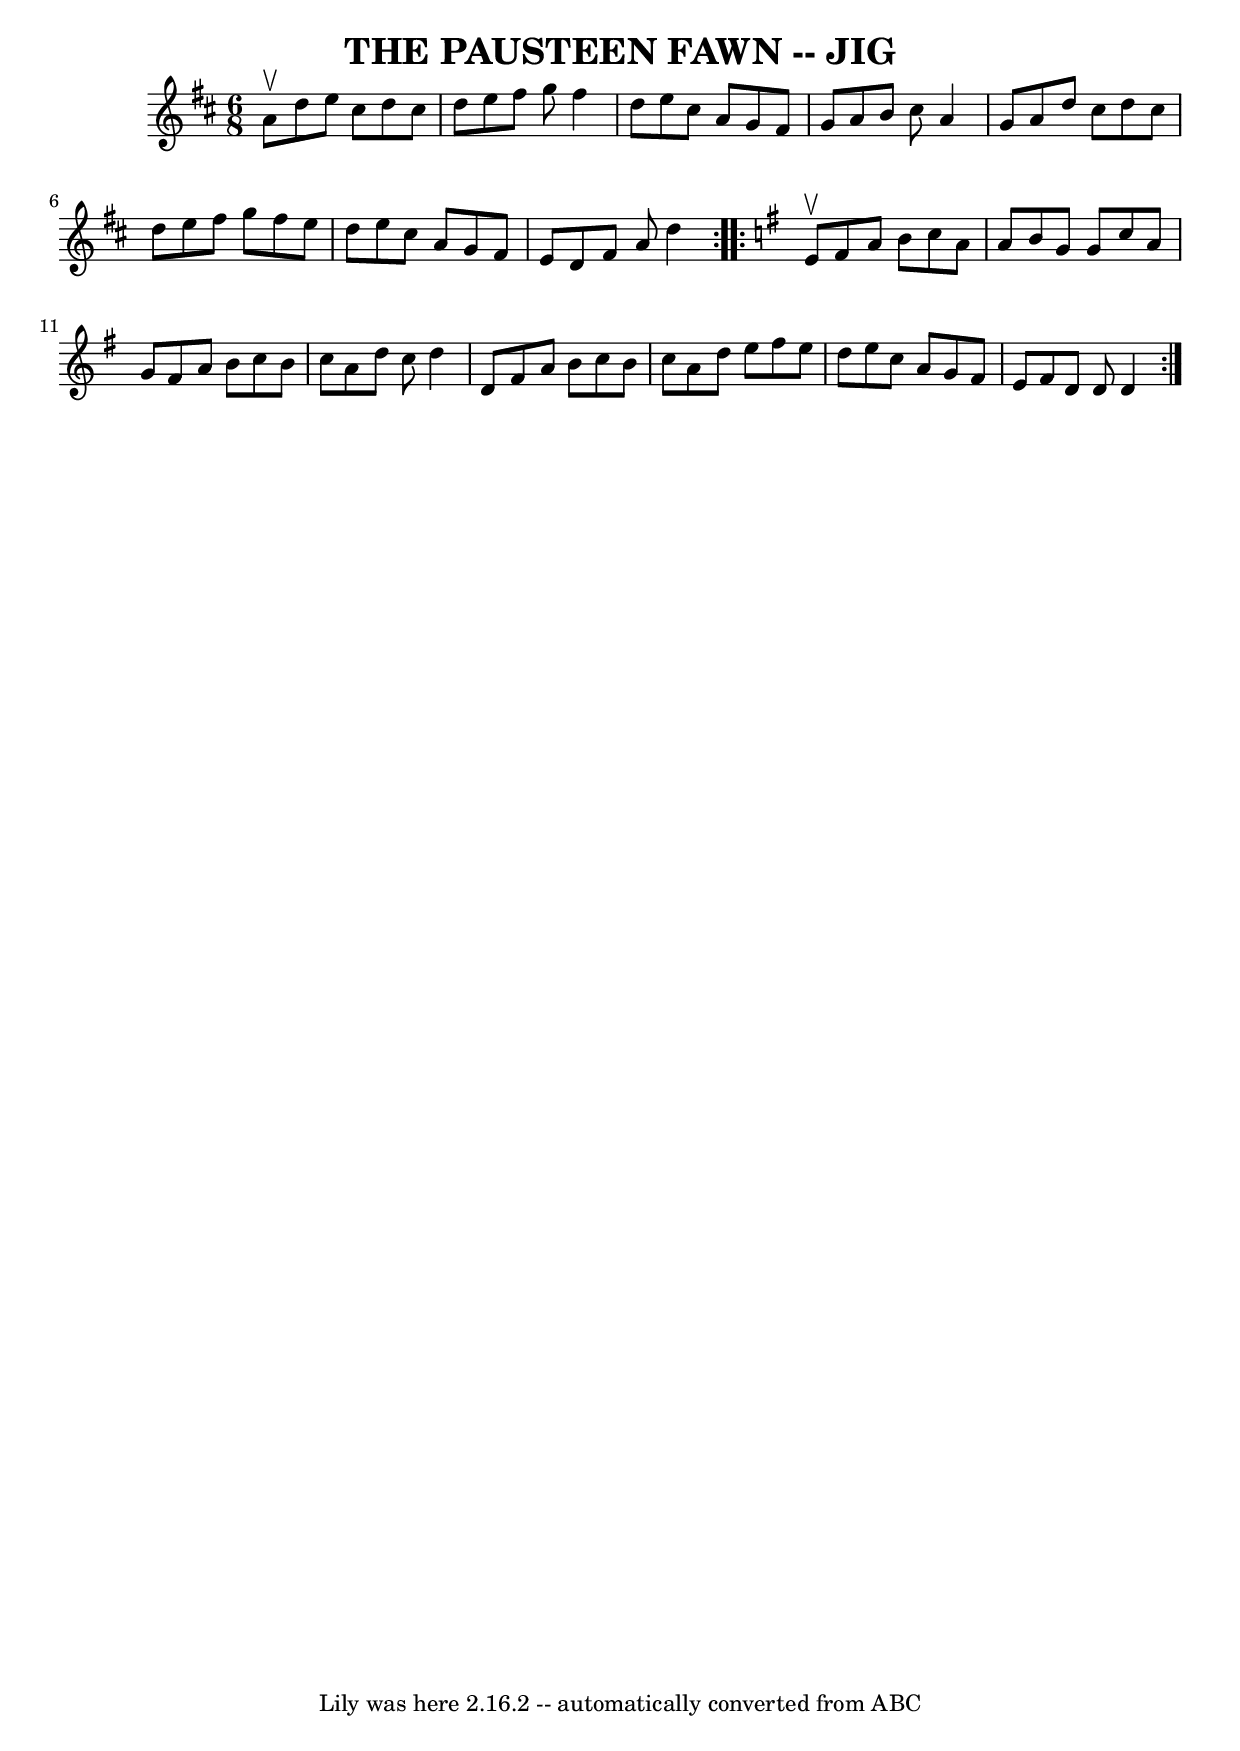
\version "2.7.40"
\include "Mammoth.ily"
\header {
	%% book = "Ryan's Mammoth Collection of Fiddle Tunes"
	crossRefNumber = "1"
	footnotes = ""
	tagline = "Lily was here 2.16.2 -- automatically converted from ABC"
	title = "THE PAUSTEEN FAWN -- JIG"
}
voicedefault =  {


\repeat volta 2 {
\time 6/8 \key d \major a'8^\upbow       |
 d''8 e''8 cis''8   
 d''8 cis''8 d''8    |
 e''8 fis''8 g''8 fis''4 d''8  
  |
 e''8 cis''8 a'8 g'8 fis'8 g'8    |
 a'8    
b'8 cis''8 a'4 g'8        |
 a'8 d''8 cis''8 d''8    
cis''8 d''8    |
 e''8 fis''8 g''8 fis''8 e''8 d''8   
 |
 e''8 cis''8 a'8 g'8 fis'8 e'8    |
 d'8    
fis'8 a'8 d''4    }   \key d \mixolydian   \repeat volta 2 { e'8 
^\upbow       |
 fis'8 a'8 b'8 c''8 a'8 a'8    |
  
 b'8 g'8 g'8 c''8 a'8 g'8    |
 fis'8 a'8 b'8    
c''8 b'8 c''8    |
 a'8 d''8 c''8 d''4 d'8        
|
 fis'8 a'8 b'8 c''8 b'8 c''8    |
 a'8 d''8 
 e''8 fis''8 e''8 d''8    |
 e''8 c''8 a'8 g'8    
fis'8 e'8    |
 fis'8 d'8 d'8 d'4    }   
}

\score{
    <<

	\context Staff="default"
	{
	    \voicedefault 
	}

    >>
	\layout {
	}
	\midi {}
}
